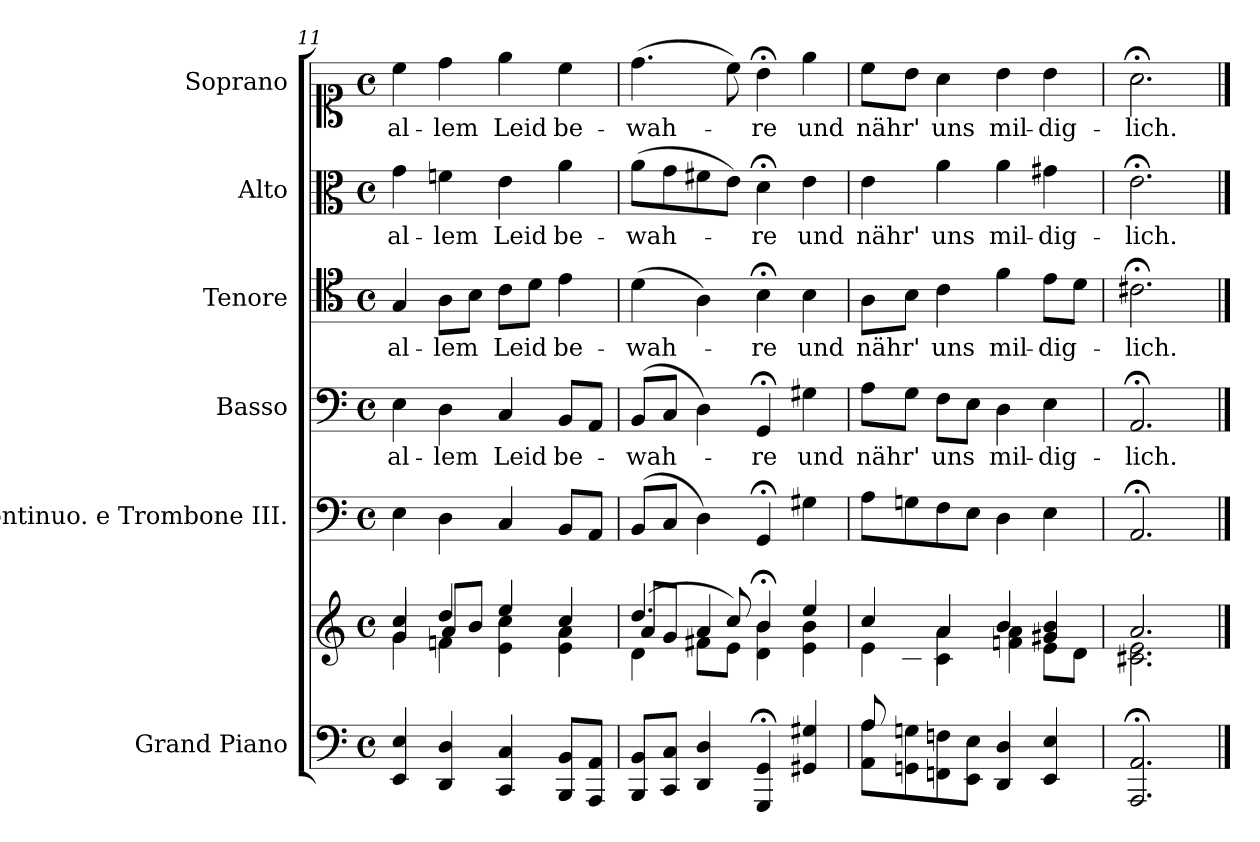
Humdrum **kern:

**kern	**kern	**kern	**kern	**text	**kern	**text	**kern	**text	**kern	**text
*part6	*part6	*part5	*part4	*part4	*part3	*part3	*part2	*part2	*part1	*part1
*staff7	*staff6	*staff5	*staff4	*staff4	*staff3	*staff3	*staff2	*staff2	*staff1	*staff1
*I"Grand Piano	*	*I"Continuo. e Trombone III.	*I"Basso	*	*I"Tenore	*	*I"Alto	*	*I"Soprano	*
*I'Pno	*	*	*	*	*	*	*	*	*	*
*clefF4	*clefG2	*clefF4	*clefF4	*	*clefC4	*	*clefC3	*	*clefC1	*
*k[]	*k[]	*k[]	*k[]	*	*k[]	*	*k[]	*	*k[]	*
*M4/4	*M4/4	*M4/4	*M4/4	*	*M4/4	*	*M4/4	*	*M4/4	*
*met(c)	*met(c)	*met(c)	*met(c)	*	*met(c)	*	*met(c)	*	*met(c)	*
=11	=11	=11	=11	=11	=11	=11	=11	=11	=11	=11
*	*^	*	*	*	*	*	*	*	*	*
*	*	*^	*	*	*	*	*	*	*	*	*
!	!	!	!	!	!	!LO:LY:b	!	!LO:LY:b	!	!LO:LY:b	!	!LO:LY:b
4EE/ 4E/	4cc/	4g\	4g/	4E\	4E\	-al-	4G/	-al-	4g\	-al-	4cc\	al-
!	!	!	!	!	!	!LO:LY:b	!	!LO:LY:b	!	!LO:LY:b	!	!LO:LY:b
4DD/ 4D/	4dd/	4fn\	8a/L	4D\	4D\	-lem	8A\L	-lem	4fn\	-lem	4dd\	-lem
.	.	.	8b/J	.	.	.	8B\J	.	.	.	.	.
!	!	!	!	!	!	!LO:LY:b	!	!LO:LY:b	!	!LO:LY:b	!	!LO:LY:b
4CC/ 4C/	4ee/	4e\ 4cc\	2ryy	4C/	4C/	Leid	8c\L	Leid	4e\	Leid	4ee\	Leid
.	.	.	.	.	.	.	8d\J	.	.	.	.	.
!	!	!	!	!	!	!LO:LY:b	!	!LO:LY:b	!	!LO:LY:b	!	!LO:LY:b
8BBB/ 8BB/L	4cc/	4e\ 4a\	.	8BB/L	8BB/L	be-	4e\	be-	4a\	be-	4cc\	be-
8AAA/ 8AA/J	.	.	.	8AA/J	8AA/J	.	.	.	.	.	.	.
=12	=12	=12	=12	=12	=12	=12	=12	=12	=12	=12	=12	=12
!	!	!	!	!	!	!LO:LY:b	!	!LO:LY:b	!	!LO:LY:b	!	!LO:LY:b
8BBB/ 8BB/L	(4.dd/	4d\	(<8a/L	(8BB/L	(8BB/L	wah-	(4d\	wah-	(8a\L	wah-	(4.dd\	-wah-
8CC/ 8C/J	.	.	8g/J	8C/J	8C/J	.	.	.	8g\	.	.	.
4DD/ 4D/)	.	8f#X\L	4a/	4D\)	4D\)	.	4A\)	.	8f#X\	.	.	.
.	8cc/)	(8e\J	.	.	.	.	.	.	8e\J)	.	8cc\)	.
!	!	!	!	!	!	!LO:LY:b	!	!LO:LY:b	!	!LO:LY:b	!	!LO:LY:b
4GGG/; 4GG/;	4b;</	4d\ 4b\	2ryy	4GG;</	4GG;</	re	4B;<\	-re	4d;<\	re	4b;<\	-re
!	!	!	!	!	!	!LO:LY:b	!	!LO:LY:b	!	!LO:LY:b	!	!LO:LY:b
4GG#X/ 4G#X/	4ee/	4e\ 4b\	.	4G#X\	4G#X\	und	4B\	und	4e\	und	4ee\	und
=13	=13	=13	=13	=13	=13	=13	=13	=13	=13	=13	=13	=13
*^	*	*	*	*	*	*	*	*	*	*	*	*
!	!	!	!	!	!	!	!LO:LY:b	!	!LO:LY:b	!	!LO:LY:b	!	!LO:LY:b
8A/L	8AA\ 8A\L	4cc/	4e\	8ryy	8A\L	8A\L	nähr'	8A\L	-nähr'	4e\	-nähr'	8cc\L	nähr'
2..ryy	8GGn\ 8Gn\	.	.	8B\J	8Gn\	8G\J	.	8B\J	.	.	.	8b\J	.
!	!	!	!	!	!	!	!LO:LY:b	!	!LO:LY:b	!	!LO:LY:b	!	!LO:LY:b
.	8FFn\ 8Fn\	4a/	4c\	4a\	8F\	8F\L	uns	4c\	uns	4a\	uns	4a\	uns
.	8EE\ 8E\J	.	.	.	8E\J	8E\J	.	.	.	.	.	.	.
!	!	!	!	!	!	!	!LO:LY:b	!	!LO:LY:b	!	!LO:LY:b	!	!LO:LY:b
.	4DD/ 4D/	4b/	4fn\ 4a\	2ryy	4D\	4D\	mil-	4f\	mil-	4a\	mil-	4b\	mil-
!	!	!	!	!	!	!	!LO:LY:b	!	!LO:LY:b	!	!LO:LY:b	!	!LO:LY:b
.	4EE/ 4E/	4g#X/ 4b/	8e\L	.	4E\	4E\	-dig-	8e\L	-dig-	4g#X\	-dig-	4b\	-dig-
.	.	.	8d\J	.	.	.	.	8d\J	.	.	.	.	.
*v	*v	*	*	*	*	*	*	*	*	*	*	*	*
*	*	*v	*v	*	*	*	*	*	*	*	*	*
=14	=14	=14	=14	=14	=14	=14	=14	=14	=14	=14	=14
!	!	!	!	!	!LO:LY:b	!	!LO:LY:b	!	!LO:LY:b	!	!LO:LY:b
2.AAA/; 2.AA/;	2.a/	2.c#X\ 2.e\	2.AA;</	2.AA;</	lich.	2.c#X;<\	-lich.	2.e;<\	lich.	2.a;<\	-lich.
*	*v	*v	*	*	*	*	*	*	*	*	*
==	==	==	==	==	==	==	==	==	==	==
*-	*-	*-	*-	*-	*-	*-	*-	*-	*-	*-
